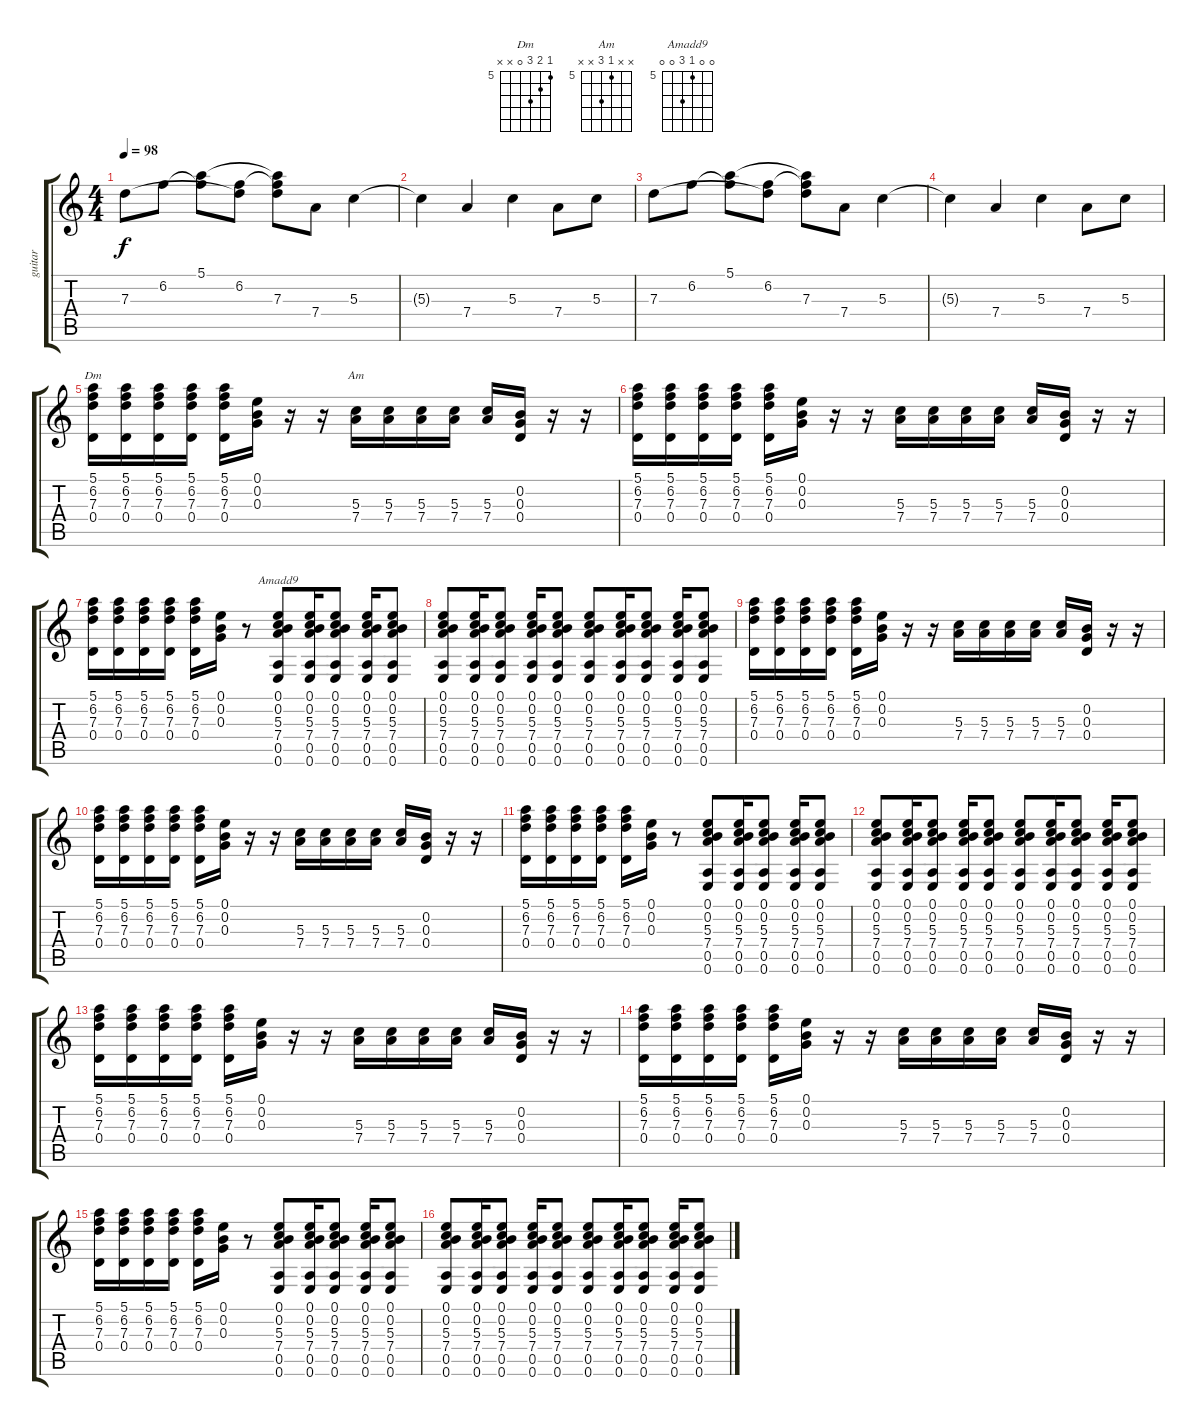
\track ("guitar" "guitar") {instrument distortionguitar}
\staff {score tabs}
\tuning (E4 B3 G3 D3 A2 E2) {hide}
\chord ("Dm" 5 6 7 0 x x) {firstfret 5}
\chord ("Am" x x 5 7 x x) {firstfret 5}
\chord ("Amadd9" 0 0 5 7 0 0) {firstfret 5}
\ts (4 4)
\tempo 98
\clef g2
\ks c
7.3.8{dy f instrument acousticguitarsteel} 6.2.8 (5.1 6.2{t}).8 (6.2 7.3{t}).8 (5.1{t} 6.2{t} 7.3).8 7.4.8 5.3.4 |
5.3{t}.4 7.4.4 5.3.4 7.4.8 5.3.8 |
7.3.8 6.2.8 (5.1 6.2{t}).8 (6.2 7.3{t}).8 (5.1{t} 6.2{t} 7.3).8 7.4.8 5.3.4 |
5.3{t}.4 7.4.4 5.3.4 7.4.8 5.3.8 |
(5.1 6.2 7.3 0.4).16{ch "Dm" instrument distortionguitar} (5.1 6.2 7.3 0.4).16 (5.1 6.2 7.3 0.4).16 (5.1 6.2 7.3 0.4).16 (5.1 6.2 7.3 0.4).16 (0.1 0.2 0.3).16 r.16 r.16 (5.3 7.4).16{ch "Am"} (5.3 7.4).16 (5.3 7.4).16 (5.3 7.4).16 (5.3 7.4).16 (0.2 0.3 0.4).16 r.16 r.16 |
(5.1 6.2 7.3 0.4).16 (5.1 6.2 7.3 0.4).16 (5.1 6.2 7.3 0.4).16 (5.1 6.2 7.3 0.4).16 (5.1 6.2 7.3 0.4).16 (0.1 0.2 0.3).16 r.16 r.16 (5.3 7.4).16 (5.3 7.4).16 (5.3 7.4).16 (5.3 7.4).16 (5.3 7.4).16 (0.2 0.3 0.4).16 r.16 r.16 |
(5.1 6.2 7.3 0.4).16 (5.1 6.2 7.3 0.4).16 (5.1 6.2 7.3 0.4).16 (5.1 6.2 7.3 0.4).16 (5.1 6.2 7.3 0.4).16 (0.1 0.2 0.3).16 r.8 (0.1 0.2 5.3 7.4 0.5 0.6).8{ch "Amadd9"} (0.1 0.2 5.3 7.4 0.5 0.6).16 (0.1 0.2 5.3 7.4 0.5 0.6).8 (0.1 0.2 5.3 7.4 0.5 0.6).16 (0.1 0.2 5.3 7.4 0.5 0.6).8 |
(0.1 0.2 5.3 7.4 0.5 0.6).8 (0.1 0.2 5.3 7.4 0.5 0.6).16 (0.1 0.2 5.3 7.4 0.5 0.6).8 (0.1 0.2 5.3 7.4 0.5 0.6).16 (0.1 0.2 5.3 7.4 0.5 0.6).8 (0.1 0.2 5.3 7.4 0.5 0.6).8 (0.1 0.2 5.3 7.4 0.5 0.6).16 (0.1 0.2 5.3 7.4 0.5 0.6).8 (0.1 0.2 5.3 7.4 0.5 0.6).16 (0.1 0.2 5.3 7.4 0.5 0.6).8 |
(5.1 6.2 7.3 0.4).16 (5.1 6.2 7.3 0.4).16 (5.1 6.2 7.3 0.4).16 (5.1 6.2 7.3 0.4).16 (5.1 6.2 7.3 0.4).16 (0.1 0.2 0.3).16 r.16 r.16 (5.3 7.4).16 (5.3 7.4).16 (5.3 7.4).16 (5.3 7.4).16 (5.3 7.4).16 (0.2 0.3 0.4).16 r.16 r.16 |
(5.1 6.2 7.3 0.4).16 (5.1 6.2 7.3 0.4).16 (5.1 6.2 7.3 0.4).16 (5.1 6.2 7.3 0.4).16 (5.1 6.2 7.3 0.4).16 (0.1 0.2 0.3).16 r.16 r.16 (5.3 7.4).16 (5.3 7.4).16 (5.3 7.4).16 (5.3 7.4).16 (5.3 7.4).16 (0.2 0.3 0.4).16 r.16 r.16 |
(5.1 6.2 7.3 0.4).16 (5.1 6.2 7.3 0.4).16 (5.1 6.2 7.3 0.4).16 (5.1 6.2 7.3 0.4).16 (5.1 6.2 7.3 0.4).16 (0.1 0.2 0.3).16 r.8 (0.1 0.2 5.3 7.4 0.5 0.6).8 (0.1 0.2 5.3 7.4 0.5 0.6).16 (0.1 0.2 5.3 7.4 0.5 0.6).8 (0.1 0.2 5.3 7.4 0.5 0.6).16 (0.1 0.2 5.3 7.4 0.5 0.6).8 |
(0.1 0.2 5.3 7.4 0.5 0.6).8 (0.1 0.2 5.3 7.4 0.5 0.6).16 (0.1 0.2 5.3 7.4 0.5 0.6).8 (0.1 0.2 5.3 7.4 0.5 0.6).16 (0.1 0.2 5.3 7.4 0.5 0.6).8 (0.1 0.2 5.3 7.4 0.5 0.6).8 (0.1 0.2 5.3 7.4 0.5 0.6).16 (0.1 0.2 5.3 7.4 0.5 0.6).8 (0.1 0.2 5.3 7.4 0.5 0.6).16 (0.1 0.2 5.3 7.4 0.5 0.6).8 |
(5.1 6.2 7.3 0.4).16 (5.1 6.2 7.3 0.4).16 (5.1 6.2 7.3 0.4).16 (5.1 6.2 7.3 0.4).16 (5.1 6.2 7.3 0.4).16 (0.1 0.2 0.3).16 r.16 r.16 (5.3 7.4).16 (5.3 7.4).16 (5.3 7.4).16 (5.3 7.4).16 (5.3 7.4).16 (0.2 0.3 0.4).16 r.16 r.16 |
(5.1 6.2 7.3 0.4).16 (5.1 6.2 7.3 0.4).16 (5.1 6.2 7.3 0.4).16 (5.1 6.2 7.3 0.4).16 (5.1 6.2 7.3 0.4).16 (0.1 0.2 0.3).16 r.16 r.16 (5.3 7.4).16 (5.3 7.4).16 (5.3 7.4).16 (5.3 7.4).16 (5.3 7.4).16 (0.2 0.3 0.4).16 r.16 r.16 |
(5.1 6.2 7.3 0.4).16 (5.1 6.2 7.3 0.4).16 (5.1 6.2 7.3 0.4).16 (5.1 6.2 7.3 0.4).16 (5.1 6.2 7.3 0.4).16 (0.1 0.2 0.3).16 r.8 (0.1 0.2 5.3 7.4 0.5 0.6).8 (0.1 0.2 5.3 7.4 0.5 0.6).16 (0.1 0.2 5.3 7.4 0.5 0.6).8 (0.1 0.2 5.3 7.4 0.5 0.6).16 (0.1 0.2 5.3 7.4 0.5 0.6).8 |
(0.1 0.2 5.3 7.4 0.5 0.6).8 (0.1 0.2 5.3 7.4 0.5 0.6).16 (0.1 0.2 5.3 7.4 0.5 0.6).8 (0.1 0.2 5.3 7.4 0.5 0.6).16 (0.1 0.2 5.3 7.4 0.5 0.6).8 (0.1 0.2 5.3 7.4 0.5 0.6).8 (0.1 0.2 5.3 7.4 0.5 0.6).16 (0.1 0.2 5.3 7.4 0.5 0.6).8 (0.1 0.2 5.3 7.4 0.5 0.6).16 (0.1 0.2 5.3 7.4 0.5 0.6).8
